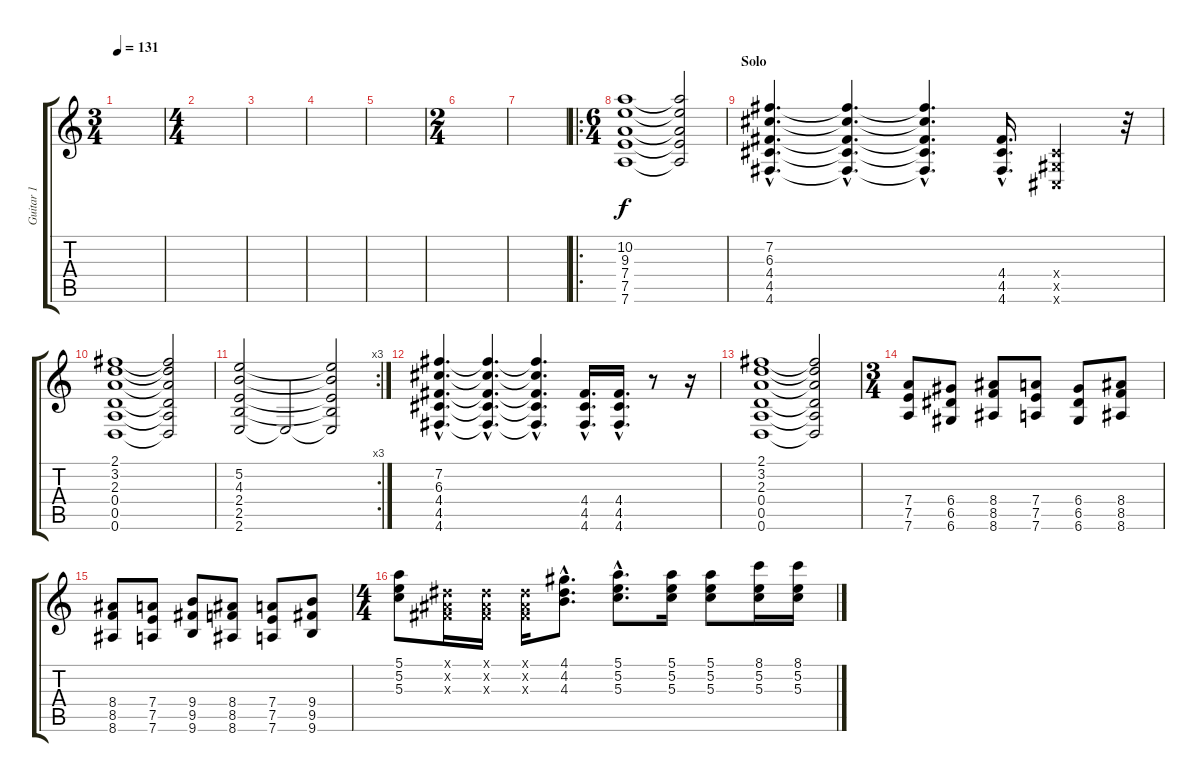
\track ("Guitar 1" "Guitar 1") {instrument distortionguitar}
\staff {score tabs}
\tuning (E4 B3 G3 D3 A2 D2) {hide}
\ts (3 4)
\tempo 131
\clef g2
\ks c
|
\ts (4 4)
|
|
|
|
\ts (2 4)
|
|
\ro
\ts (6 4)
(10.2 9.3 7.4 7.5 7.6).1 (10.2{t} 9.3{t} 7.4{t} 7.5{t} 7.6{t}).2 |
\section ("" "Solo")
(7.2{hac} 6.3{hac} 4.4{hac} 4.5{hac} 4.6{hac}).4{d} (7.2{hac t} 6.3{hac t} 4.4{hac t} 4.5{hac t} 4.6{hac t}).4{d} (7.2{hac t} 6.3{hac t} 4.4{hac t} 4.5{hac t} 4.6{hac t}).4{d} (4.4{hac} 4.5{hac} 4.6{hac}).16{d} (-1.4{x} -1.5{x} -1.6{x}).4 r.32 |
(2.1 3.2 2.3 0.4 0.5 0.6).1 (2.1{t} 3.2{t} 2.3{t} 0.4{t} 0.5{t} 0.6{t}).2 |
\rc 3
(5.2 4.3 2.4 2.5 2.6).2 2.6{t}.2 (5.2{t} 4.3{t} 2.4{t} 2.5{t} 2.6{t}).2 |
(7.2{hac} 6.3{hac} 4.4{hac} 4.5{hac} 4.6{hac}).4{d} (7.2{hac t} 6.3{hac t} 4.4{hac t} 4.5{hac t} 4.6{hac t}).4{d} (7.2{hac t} 6.3{hac t} 4.4{hac t} 4.5{hac t} 4.6{hac t}).4{d} (4.4{hac} 4.5{hac} 4.6{hac}).16{d} (4.4{hac} 4.5{hac} 4.6{hac}).16{d} r.8 r.16 |
(2.1 3.2 2.3 0.4 0.5 0.6).1 (2.1{t} 3.2{t} 2.3{t} 0.4{t} 0.5{t} 0.6{t}).2 |
\ts (3 4)
(7.4 7.5 7.6).8 (6.4 6.5 6.6).8 (8.4 8.5 8.6).8 (7.4 7.5 7.6).8 (6.4 6.5 6.6).8 (8.4 8.5 8.6).8 |
(8.4 8.5 8.6).8 (7.4 7.5 7.6).8 (9.4 9.5 9.6).8 (8.4 8.5 8.6).8 (7.4 7.5 7.6).8 (9.4 9.5 9.6).8 |
\ts (4 4)
(5.1 5.2 5.3).8{instrument electricguitarclean} (-1.1{x} -1.2{x} -1.3{x}).16 (-1.1{x} -1.2{x} -1.3{x}).16 (-1.1{x} -1.2{x} -1.3{x}).16 (4.1{hac} 4.2{hac} 4.3{hac}).8{d} (5.1{hac} 5.2{hac} 5.3{hac}).8{d} (5.1 5.2 5.3).16 (5.1 5.2 5.3).8 (8.1 5.2 5.3).16 (8.1 5.2 5.3).16
